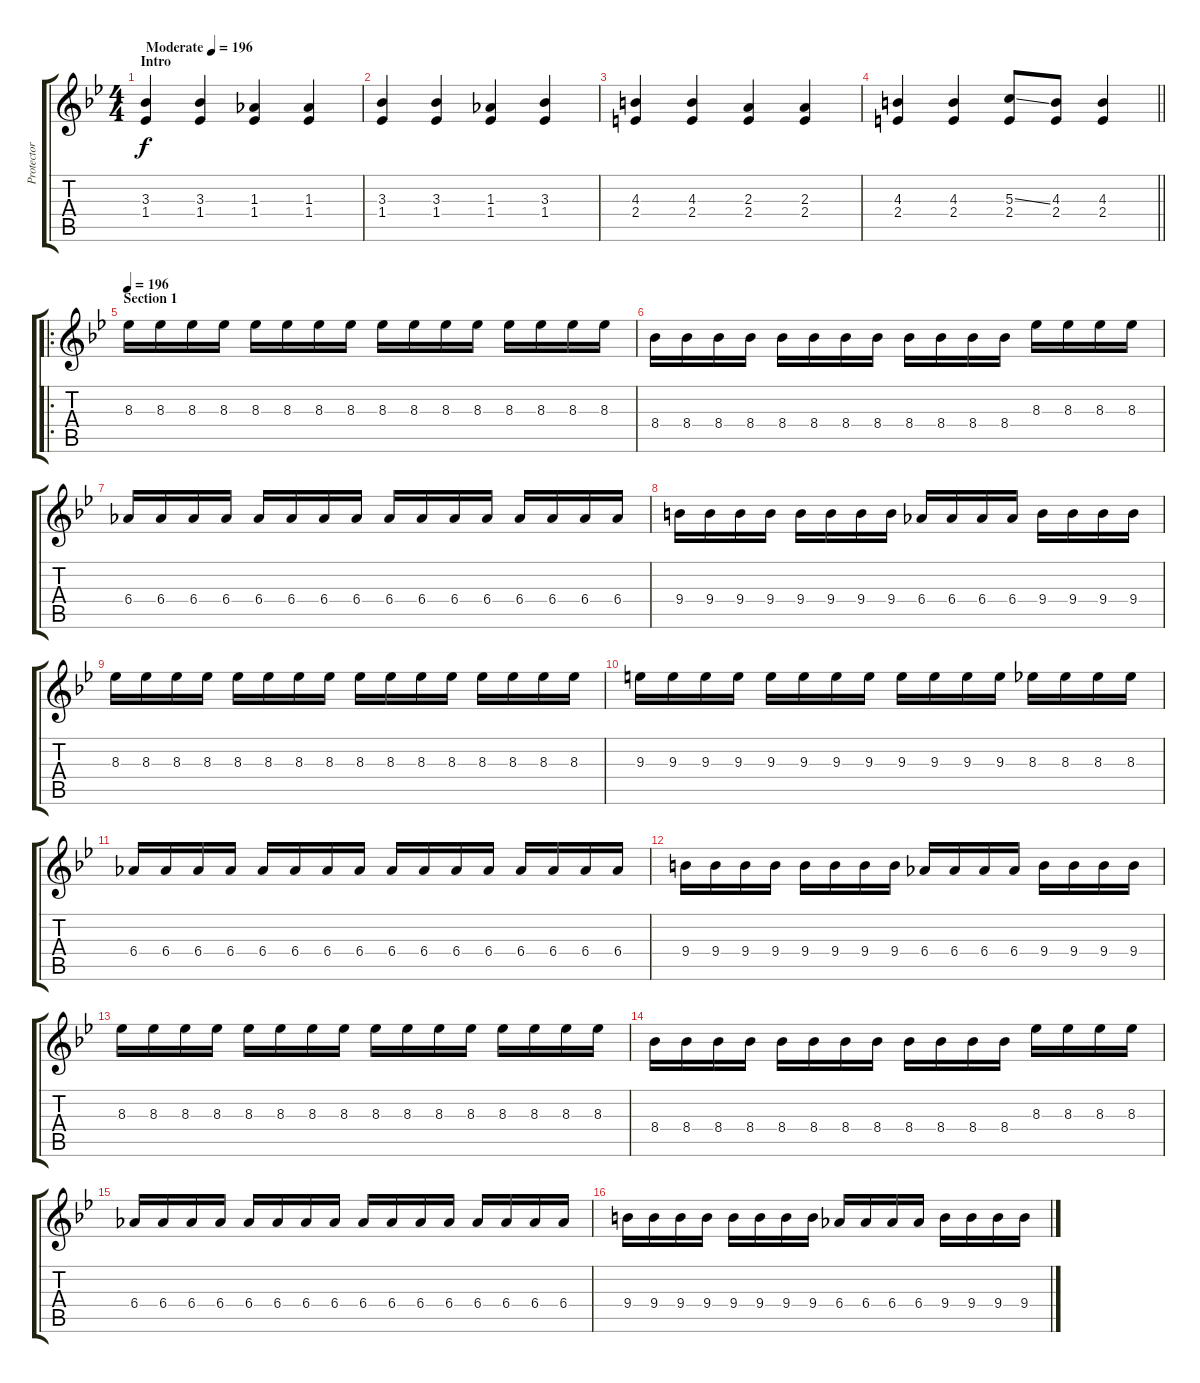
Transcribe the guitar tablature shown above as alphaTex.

\track ("Protector" "Protector") {instrument distortionguitar}
\staff {score tabs}
\tuning (E4 B3 G3 D3 A2 E2) {hide}
\ts (4 4)
\section ("" "Intro")
\tempo (196 "Moderate")
\clef g2
\ks gminor
(3.3 1.4).4{dy f balance 8 instrument distortionguitar} (3.3 1.4).4 (1.3 1.4).4 (1.3 1.4).4 |
(3.3 1.4).4 (3.3 1.4).4 (1.3 1.4).4 (3.3 1.4).4 |
(4.3 2.4).4 (4.3 2.4).4 (2.3 2.4).4 (2.3 2.4).4 |
\barLineRight lightlight
(4.3 2.4).4 (4.3 2.4).4 (5.3{ss} 2.4).8 (4.3 2.4).8 (4.3 2.4).4 |
\ro
\section ("" "Section 1")
\tempo 196
8.3.16{balance 0} 8.3.16 8.3.16 8.3.16 8.3.16 8.3.16 8.3.16 8.3.16 8.3.16 8.3.16 8.3.16 8.3.16 8.3.16 8.3.16 8.3.16 8.3.16 |
8.4.16 8.4.16 8.4.16 8.4.16 8.4.16 8.4.16 8.4.16 8.4.16 8.4.16 8.4.16 8.4.16 8.4.16 8.3.16 8.3.16 8.3.16 8.3.16 |
6.4.16 6.4.16 6.4.16 6.4.16 6.4.16 6.4.16 6.4.16 6.4.16 6.4.16 6.4.16 6.4.16 6.4.16 6.4.16 6.4.16 6.4.16 6.4.16 |
9.4.16 9.4.16 9.4.16 9.4.16 9.4.16 9.4.16 9.4.16 9.4.16 6.4.16 6.4.16 6.4.16 6.4.16 9.4.16 9.4.16 9.4.16 9.4.16 |
8.3.16 8.3.16 8.3.16 8.3.16 8.3.16 8.3.16 8.3.16 8.3.16 8.3.16 8.3.16 8.3.16 8.3.16 8.3.16 8.3.16 8.3.16 8.3.16 |
9.3.16 9.3.16 9.3.16 9.3.16 9.3.16 9.3.16 9.3.16 9.3.16 9.3.16 9.3.16 9.3.16 9.3.16 8.3.16 8.3.16 8.3.16 8.3.16 |
6.4.16 6.4.16 6.4.16 6.4.16 6.4.16 6.4.16 6.4.16 6.4.16 6.4.16 6.4.16 6.4.16 6.4.16 6.4.16 6.4.16 6.4.16 6.4.16 |
9.4.16 9.4.16 9.4.16 9.4.16 9.4.16 9.4.16 9.4.16 9.4.16 6.4.16 6.4.16 6.4.16 6.4.16 9.4.16 9.4.16 9.4.16 9.4.16 |
8.3.16 8.3.16 8.3.16 8.3.16 8.3.16 8.3.16 8.3.16 8.3.16 8.3.16 8.3.16 8.3.16 8.3.16 8.3.16 8.3.16 8.3.16 8.3.16 |
8.4.16 8.4.16 8.4.16 8.4.16 8.4.16 8.4.16 8.4.16 8.4.16 8.4.16 8.4.16 8.4.16 8.4.16 8.3.16 8.3.16 8.3.16 8.3.16 |
6.4.16 6.4.16 6.4.16 6.4.16 6.4.16 6.4.16 6.4.16 6.4.16 6.4.16 6.4.16 6.4.16 6.4.16 6.4.16 6.4.16 6.4.16 6.4.16 |
9.4.16 9.4.16 9.4.16 9.4.16 9.4.16 9.4.16 9.4.16 9.4.16 6.4.16 6.4.16 6.4.16 6.4.16 9.4.16 9.4.16 9.4.16 9.4.16
